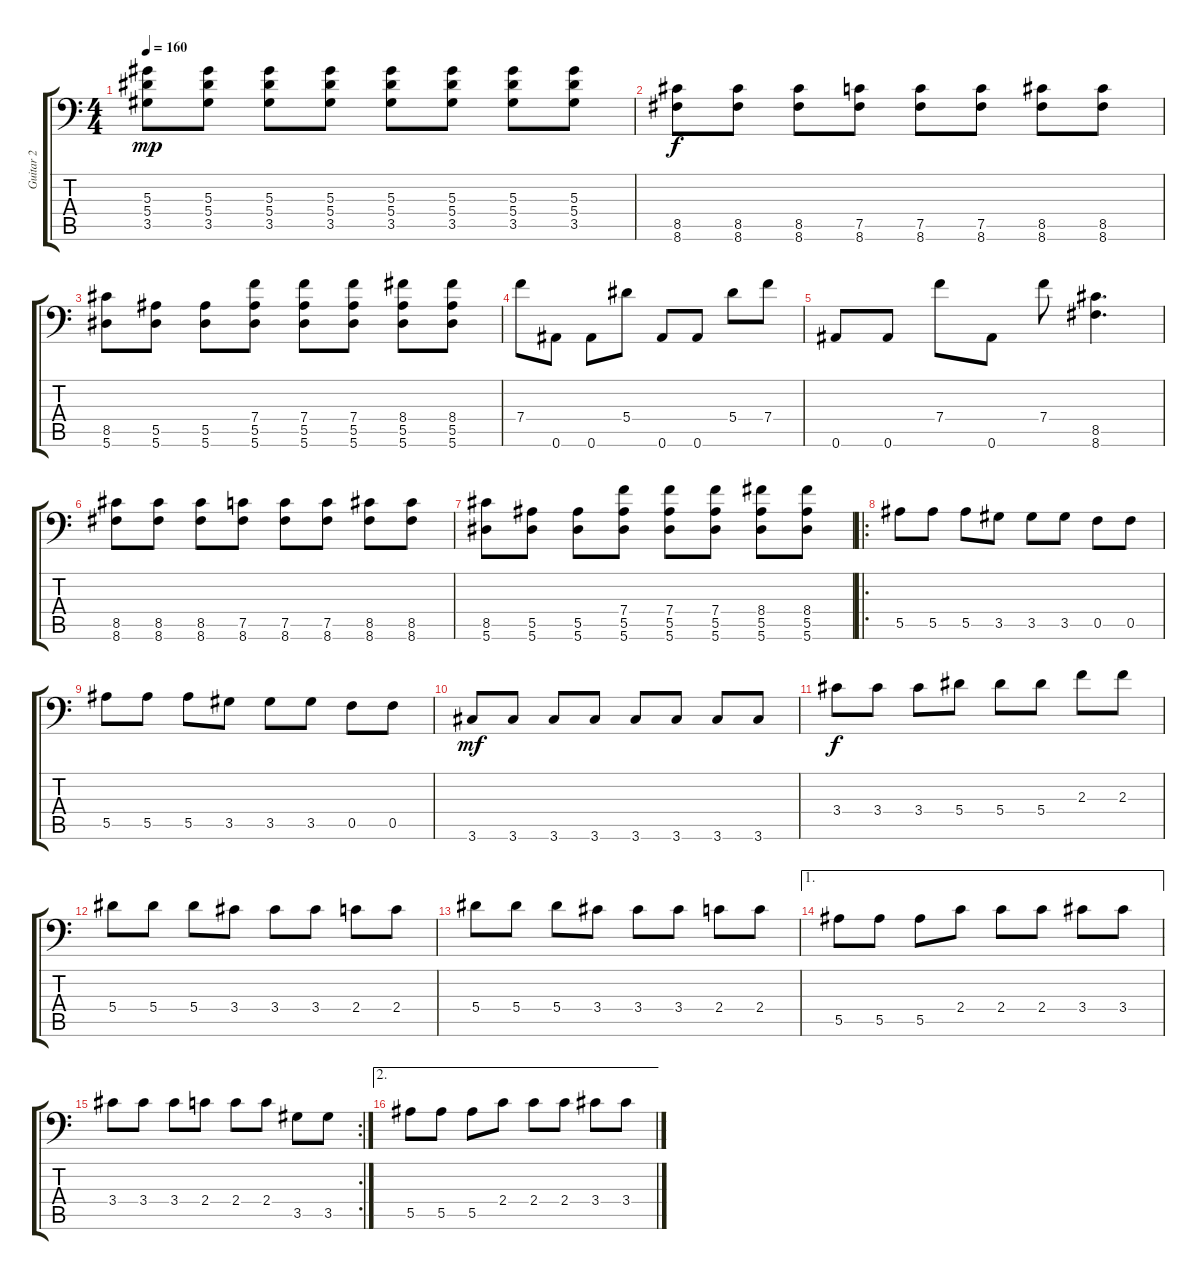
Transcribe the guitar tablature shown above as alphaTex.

\track ("Guitar 2 " "Guitar 2 ") {instrument distortionguitar}
\staff {score tabs}
\tuning (C4 G3 Eb3 Bb2 F2 Bb1) {hide}
\ts (4 4)
\tempo 160
\clef f4
\ks c
(5.3 5.4 3.5).8{dy mp} (5.3 5.4 3.5).8 (5.3 5.4 3.5).8 (5.3 5.4 3.5).8 (5.3 5.4 3.5).8 (5.3 5.4 3.5).8 (5.3 5.4 3.5).8 (5.3 5.4 3.5).8 |
(8.5 8.6).8{dy f} (8.5 8.6).8 (8.5 8.6).8 (7.5 8.6).8 (7.5 8.6).8 (7.5 8.6).8 (8.5 8.6).8 (8.5 8.6).8 |
(8.5 5.6).8 (5.5 5.6).8 (5.5 5.6).8 (7.4 5.5 5.6).8 (7.4 5.5 5.6).8 (7.4 5.5 5.6).8 (8.4 5.5 5.6).8 (8.4 5.5 5.6).8 |
7.4.8 0.6.8 0.6.8 5.4.8 0.6.8 0.6.8 5.4.8 7.4.8 |
0.6.8 0.6.8 7.4.8 0.6.8 7.4.8 (8.5 8.6).4{d} |
(8.5 8.6).8 (8.5 8.6).8 (8.5 8.6).8 (7.5 8.6).8 (7.5 8.6).8 (7.5 8.6).8 (8.5 8.6).8 (8.5 8.6).8 |
(8.5 5.6).8 (5.5 5.6).8 (5.5 5.6).8 (7.4 5.5 5.6).8 (7.4 5.5 5.6).8 (7.4 5.5 5.6).8 (8.4 5.5 5.6).8 (8.4 5.5 5.6).8 |
\ro
5.5.8 5.5.8 5.5.8 3.5.8 3.5.8 3.5.8 0.5.8 0.5.8 |
5.5.8 5.5.8 5.5.8 3.5.8 3.5.8 3.5.8 0.5.8 0.5.8 |
3.6.8{dy mf} 3.6.8 3.6.8 3.6.8 3.6.8 3.6.8 3.6.8 3.6.8 |
3.4.8{dy f} 3.4.8 3.4.8 5.4.8 5.4.8 5.4.8 2.3.8 2.3.8 |
5.4.8 5.4.8 5.4.8 3.4.8 3.4.8 3.4.8 2.4.8 2.4.8 |
5.4.8 5.4.8 5.4.8 3.4.8 3.4.8 3.4.8 2.4.8 2.4.8 |
\ae 1
5.5.8 5.5.8 5.5.8 2.4.8 2.4.8 2.4.8 3.4.8 3.4.8 |
\rc 2
3.4.8 3.4.8 3.4.8 2.4.8 2.4.8 2.4.8 3.5.8 3.5.8 |
\ae 2
5.5.8 5.5.8 5.5.8 2.4.8 2.4.8 2.4.8 3.4.8 3.4.8
